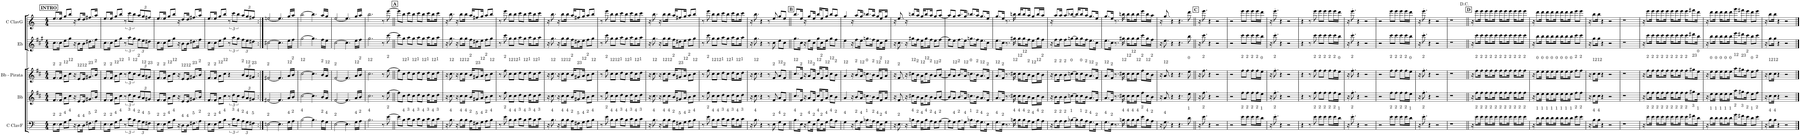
**kern	**kern	**kern	**kern	**kern
*part5	*part4	*part3	*part2	*part1
*staff5	*staff4	*staff3	*staff2	*staff1
*I"C ClavF	*I"Bb	*I"Bb - Pirata	*I"Eb	*I"C ClavG
*clefF4	*clefG2	*clefG2	*clefG2	*clefG2
*	*Trd1c2	*Trd1c2	*Trd5c9	*
*k[]	*k[f#c#]	*k[f#c#]	*k[f#c#g#]	*k[]
*M4/4	*M4/4	*M4/4	*M4/4	*M4/4
!!LO:REH:place=s1:a:B:cj:t=INTRO
=1	=1	=1	=1	=1
!	!	!LO:TX:a:t=2	!	!
!LO:TX:a:t=2	!	!	!	!
8.E\L	8.f#/L	8.f#/L	8.cc#\L	8.ee/L
!	!	!LO:TX:a:t=2	!	!
!LO:TX:a:t=2	!	!	!	!
16E\Jk	16f#/Jk	16f#/Jk	16cc#\Jk	16ee/Jk
!	!	!LO:TX:a:t=12	!	!
!LO:TX:a:t=4	!	!	!	!
8G\L	8a\L	8a\L	8ee\L	8gg/L
!	!	!LO:TX:a:t=12	!	!
!LO:TX:a:t=4	!	!	!	!
8B\J	8cc#\J	8cc#\J	8gg#\J	8bb/J
16r	16r	16r	16r	16r
!	!	!LO:TX:a:t=12	!	!
!LO:TX:a:t=4	!	!	!	!
8D\L	8e/L	8e/L	8b\L	8dd/L
!	!	!LO:TX:a:t=12	!	!
!LO:TX:a:t=4	!	!	!	!
16D\Jk	16e/Jk	16e/Jk	16b\Jk	16dd/Jk
!	!	!LO:TX:a:t=23	!	!
!LO:TX:a:t=5	!	!	!	!
8.F#X\L	8.g#X/L	8.g#X/L	8.dd#X\L	8.ff#X/L
!	!	!LO:TX:a:t=2	!	!
!LO:TX:a:t=2	!	!	!	!
16A\Jk	16b/Jk	16b/Jk	16ff#\Jk	16aa/Jk
=2	=2	=2	=2	=2
!	!	!LO:TX:a:t=2	!	!
!LO:TX:a:t=2	!	!	!	!
8.E\L	8.f#/L	8.f#/L	8.cc#\L	8.ee/L
!	!	!LO:TX:a:t=2	!	!
!LO:TX:a:t=2	!	!	!	!
16E\Jk	16f#/Jk	16f#/Jk	16cc#\Jk	16ee/Jk
!	!	!LO:TX:a:t=12	!	!
!LO:TX:a:t=4	!	!	!	!
8G\L	8a\L	8a\L	8ee\L	8gg/L
!	!	!LO:TX:a:t=12	!	!
!LO:TX:a:t=4	!	!	!	!
8B\J	8cc#\J	8cc#\J	8gg#\J	8bb/J
12r	12r	12r	12r	12r
!	!	!LO:TX:a:t=1	!	!
!LO:TX:a:t=3	!	!	!	!
12c\L	12dd\L	12dd\L	12aa\L	12ccc\L
!	!	!LO:TX:a:t=12	!	!
!LO:TX:a:t=4	!	!	!	!
12B\J	12cc#\J	12cc#\J	12gg#\J	12bb\J
*Xbrackettup	*Xbrackettup	*Xbrackettup	*Xbrackettup	*Xbrackettup
!	!	!LO:TX:a:t=2	!	!
!LO:TX:a:t=2	!	!	!	!
12A\L	12b/L	12b/L	12ff#\L	12aa/L
!	!	!LO:TX:a:t=12	!	!
!LO:TX:a:t=4	!	!	!	!
12G\	12a/	12a/	12ee\	12gg/
!	!	!LO:TX:a:t=23	!	!
!LO:TX:a:t=5	!	!	!	!
12F#X\J	12g#X/J	12g#X/J	12dd#X\J	12ff#X/J
=3	=3	=3	=3	=3
!	!	!LO:TX:a:t=2	!	!
!LO:TX:a:t=2	!	!	!	!
8.E\L	8.f#/L	8.f#/L	8.cc#\L	8.ee/L
!	!	!LO:TX:a:t=2	!	!
!LO:TX:a:t=2	!	!	!	!
16E\Jk	16f#/Jk	16f#/Jk	16cc#\Jk	16ee/Jk
!	!	!LO:TX:a:t=12	!	!
!LO:TX:a:t=4	!	!	!	!
8G\L	8a\L	8a\L	8ee\L	8gg/L
!	!	!LO:TX:a:t=12	!	!
!LO:TX:a:t=4	!	!	!	!
8B\J	8cc#\J	8cc#\J	8gg#\J	8bb/J
16r	16r	16r	16r	16r
!	!	!LO:TX:a:t=12	!	!
!LO:TX:a:t=4	!	!	!	!
8D\L	8e/L	8e/L	8b\L	8dd/L
!	!	!LO:TX:a:t=12	!	!
!LO:TX:a:t=4	!	!	!	!
16D\Jk	16e/Jk	16e/Jk	16b\Jk	16dd/Jk
!	!	!LO:TX:a:t=23	!	!
!LO:TX:a:t=5	!	!	!	!
8.F#X\L	8.g#X/L	8.g#X/L	8.dd#X\L	8.ff#X/L
!	!	!LO:TX:a:t=2	!	!
!LO:TX:a:t=2	!	!	!	!
16A\Jk	16b/Jk	16b/Jk	16ff#\Jk	16aa/Jk
=4	=4	=4	=4	=4
!	!	!LO:TX:a:t=2	!	!
!LO:TX:a:t=2	!	!	!	!
8.E\L	8.f#/L	8.f#/L	8.cc#\L	8.ee/L
!	!	!LO:TX:a:t=2	!	!
!LO:TX:a:t=2	!	!	!	!
16E\Jk	16f#/Jk	16f#/Jk	16cc#\Jk	16ee/Jk
!	!	!LO:TX:a:t=12	!	!
!LO:TX:a:t=4	!	!	!	!
8G\L	8a\L	8a\L	8ee\L	8gg/L
!	!	!LO:TX:a:t=12	!	!
!LO:TX:a:t=4	!	!	!	!
8B\J	8cc#\J	8cc#\J	8gg#\J	8bb/J
*brackettup	*brackettup	*	*brackettup	*brackettup
12r	12r	4r	12r	12r
!LO:TX:a:t=3	!	!	!	!
12c\L	12dd\L	.	12aa\L	12ccc\L
!LO:TX:a:t=4	!	!	!	!
12B\J	12cc#\J	.	12gg#\J	12bb\J
*Xbrackettup	*Xbrackettup	*	*Xbrackettup	*Xbrackettup
!	!	!LO:TX:a:t=2	!	!
!LO:TX:a:t=2	!	!	!	!
12A\L	12b/L	12b/L	12ff#\L	12aa/L
!	!	!LO:TX:a:t=12	!	!
!LO:TX:a:t=4	!	!	!	!
12G\	12a/	12a/	12ee\	12gg/
!	!	!LO:TX:a:t=23	!	!
!LO:TX:a:t=5	!	!	!	!
12F#X\J	12g#X/J	12g#X/J	12dd#X\J	12ff#X/J
=5:|!	=5:|!	=5:|!	=5:|!	=5:|!
!	!	!LO:TX:a:t=2	!	!
!LO:TX:a:t=2	!	!	!	!
[>2En\	[<2f#X/	[<2f#X/	[>2cc#X\	[<2een/
4.E\]	4.f#/]	4.f#/]	4.cc#\]	4.ee/]
!	!	!LO:TX:a:t=12	!	!
!LO:TX:a:t=4	!	!	!	!
16G\LL	16a/LL	16a/LL	16ee\LL	16gg/LL
!	!	!LO:TX:a:t=2	!	!
!LO:TX:a:t=2	!	!	!	!
16A\JJ	16b/JJ	16b/JJ	16ff#\JJ	16aa/JJ
=6	=6	=6	=6	=6
!	!	!LO:TX:a:t=12	!	!
!LO:TX:a:t=4	!	!	!	!
[>2B\	[>2cc#\	[>2cc#\	[>2gg#\	[>2bb\
4.B\]	4.cc#\]	4.cc#\]	4.gg#\]	4.bb\]
!	!	!LO:TX:a:t=2	!	!
!LO:TX:a:t=2	!	!	!	!
16A\LL	16b/LL	16b/LL	16ff#\LL	16aa/LL
!	!	!LO:TX:a:t=12	!	!
!LO:TX:a:t=4	!	!	!	!
16G\JJ	16a/JJ	16a/JJ	16ee\JJ	16gg/JJ
=7	=7	=7	=7	=7
!	!	!LO:TX:a:t=2	!	!
!LO:TX:a:t=2	!	!	!	!
[>2E\	[<2f#/	[<2f#/	[>2cc#\	[<2ee/
4.E\]	4.f#/]	4.f#/]	4.cc#\]	4.ee/]
!	!	!LO:TX:a:t=12	!	!
!LO:TX:a:t=4	!	!	!	!
16G\LL	16a/LL	16a/LL	16ee\LL	16gg/LL
!	!	!LO:TX:a:t=2	!	!
!LO:TX:a:t=2	!	!	!	!
16A\JJ	16b/JJ	16b/JJ	16ff#\JJ	16aa/JJ
=8	=8	=8	=8	=8
!	!	!LO:TX:a:t=12	!	!
!LO:TX:a:t=4	!	!	!	!
2.B\	2.cc#\	2.cc#\	2.gg#\	2.bb\
8r	8r	8r	8r	8r
!	!	!LO:TX:a:t=2	!	!
!LO:TX:a:t=2	!	!	!	!
[>8e\	[>8ff#\	[>8ff#\	[>8ccc#\	[>8eee\
!!LO:REH:place=s1:a:B:cj:t=A
=9||	=9||	=9||	=9||	=9||
8e\L]	8ff#\L]	8ff#\L]	8ccc#\L]	8eee\L]
!	!	!LO:TX:a:t=12	!	!
!LO:TX:a:t=4	!	!	!	!
8B\J	8cc#\J	8cc#\J	8gg#\J	8bb\J
!	!	!LO:TX:a:t=1	!	!
!LO:TX:a:t=3	!	!	!	!
8c\L	8dd\L	8dd\L	8aa\L	8ccc\L
!	!	!LO:TX:a:t=12	!	!
!LO:TX:a:t=4	!	!	!	!
8B\J	8cc#\J	8cc#\J	8gg#\J	8bb\J
!	!	!LO:TX:a:t=1	!	!
!LO:TX:a:t=3	!	!	!	!
8c\L	8dd\L	8dd\L	8aa\L	8ccc\L
!	!	!LO:TX:a:t=12	!	!
!LO:TX:a:t=4	!	!	!	!
8B\J	8cc#\J	8cc#\J	8gg#\J	8bb\J
!	!	!LO:TX:a:t=1	!	!
!LO:TX:a:t=3	!	!	!	!
16c\KL	16dd\KL	16dd\KL	16aa\KL	16ccc\KL
!	!	!LO:TX:a:t=12	!	!
!LO:TX:a:t=4	!	!	!	!
8B\	8cc#\	8cc#\	8gg#\	8bb\
!	!	!LO:TX:a:t=1	!	!
!LO:TX:a:t=3	!	!	!	!
16c\Jk	16dd\Jk	16dd\Jk	16aa\Jk	16ccc\Jk
=10	=10	=10	=10	=10
16r	16r	16r	16r	16r
!	!	!LO:TX:a:t=12	!	!
!LO:TX:a:t=4	!	!	!	!
8.B\	8.cc#\	8.cc#\	8.gg#\	8.bb\
16r	16r	16r	16r	16r
!	!	!LO:TX:a:t=12	!	!
!LO:TX:a:t=4	!	!	!	!
8B\L	8cc#\L	8cc#\L	8gg#\L	8bb\L
!	!	!LO:TX:a:t=12	!	!
!LO:TX:a:t=4	!	!	!	!
16B\Jk	16cc#\Jk	16cc#\Jk	16gg#\Jk	16bb\Jk
!	!	!LO:TX:a:t=2	!	!
!LO:TX:a:t=2	!	!	!	!
16A\KL	16b/KL	16b/KL	16ff#\KL	16aa/KL
!	!	!LO:TX:a:t=23	!	!
!LO:TX:a:t=5	!	!	!	!
8F#X\	8g#X/	8g#X/	8dd#X\	8ff#X/
!	!	!LO:TX:a:t=12	!	!
!LO:TX:a:t=4	!	!	!	!
16G\Jk	16a/Jk	16a/Jk	16ee\Jk	16gg/Jk
!	!	!LO:TX:a:t=2	!	!
!LO:TX:a:t=2	!	!	!	!
8A\L	8b\L	8b\L	8ff#\L	8aa/L
!	!	!LO:TX:a:t=12	!	!
!LO:TX:a:t=4	!	!	!	!
8B\J	8cc#\J	8cc#\J	8gg#\J	8bb/J
=11	=11	=11	=11	=11
8r	8r	8r	8r	8r
!	!	!LO:TX:a:t=2	!	!
!LO:TX:a:t=2	!	!	!	!
8e\	8ff#\	8ff#\	8ccc#\	8eee\
!	!	!LO:TX:a:t=12	!	!
!LO:TX:a:t=4	!	!	!	!
8B\L	8cc#\L	8cc#\L	8gg#\L	8bb\L
!	!	!LO:TX:a:t=12	!	!
!LO:TX:a:t=4	!	!	!	!
8B\J	8cc#\J	8cc#\J	8gg#\J	8bb\J
!	!	!LO:TX:a:t=1	!	!
!LO:TX:a:t=3	!	!	!	!
8c\L	8dd\L	8dd\L	8aa\L	8ccc\L
!	!	!LO:TX:a:t=12	!	!
!LO:TX:a:t=4	!	!	!	!
8B\J	8cc#\J	8cc#\J	8gg#\J	8bb\J
!	!	!LO:TX:a:t=1	!	!
!LO:TX:a:t=3	!	!	!	!
16c\KL	16dd\KL	16dd\KL	16aa\KL	16ccc\KL
!	!	!LO:TX:a:t=12	!	!
!LO:TX:a:t=4	!	!	!	!
8B\	8cc#\	8cc#\	8gg#\	8bb\
!	!	!LO:TX:a:t=1	!	!
!LO:TX:a:t=3	!	!	!	!
16c\Jk	16dd\Jk	16dd\Jk	16aa\Jk	16ccc\Jk
=12	=12	=12	=12	=12
16r	16r	16r	16r	16r
!	!	!LO:TX:a:t=12	!	!
!LO:TX:a:t=4	!	!	!	!
8.B\	8.cc#\	8.cc#\	8.gg#\	8.bb\
16r	16r	16r	16r	16r
!	!	!LO:TX:a:t=12	!	!
!LO:TX:a:t=4	!	!	!	!
8B\L	8cc#\L	8cc#\L	8gg#\L	8bb\L
!	!	!LO:TX:a:t=12	!	!
!LO:TX:a:t=4	!	!	!	!
16B\Jk	16cc#\Jk	16cc#\Jk	16gg#\Jk	16bb\Jk
!	!	!LO:TX:a:t=2	!	!
!LO:TX:a:t=2	!	!	!	!
16A\KL	16b/KL	16b/KL	16ff#\KL	16aa/KL
!	!	!LO:TX:a:t=23	!	!
!LO:TX:a:t=5	!	!	!	!
8F#X\	8g#X/	8g#X/	8dd#X\	8ff#X/
!	!	!LO:TX:a:t=12	!	!
!LO:TX:a:t=4	!	!	!	!
16G\Jk	16a/Jk	16a/Jk	16ee\Jk	16gg/Jk
!	!	!LO:TX:a:t=2	!	!
!LO:TX:a:t=2	!	!	!	!
8A\L	8b\L	8b\L	8ff#\L	8aa/L
!	!	!LO:TX:a:t=12	!	!
!LO:TX:a:t=4	!	!	!	!
8B\J	8cc#\J	8cc#\J	8gg#\J	8bb/J
=13	=13	=13	=13	=13
8r	8r	8r	8r	8r
!	!	!LO:TX:a:t=2	!	!
!LO:TX:a:t=2	!	!	!	!
8e\	8ff#\	8ff#\	8ccc#\	8eee\
!	!	!LO:TX:a:t=12	!	!
!LO:TX:a:t=4	!	!	!	!
8B\L	8cc#\L	8cc#\L	8gg#\L	8bb\L
!	!	!LO:TX:a:t=12	!	!
!LO:TX:a:t=4	!	!	!	!
8B\J	8cc#\J	8cc#\J	8gg#\J	8bb\J
!	!	!LO:TX:a:t=1	!	!
!LO:TX:a:t=3	!	!	!	!
8c\L	8dd\L	8dd\L	8aa\L	8ccc\L
!	!	!LO:TX:a:t=12	!	!
!LO:TX:a:t=4	!	!	!	!
8B\J	8cc#\J	8cc#\J	8gg#\J	8bb\J
!	!	!LO:TX:a:t=1	!	!
!LO:TX:a:t=3	!	!	!	!
16c\KL	16dd\KL	16dd\KL	16aa\KL	16ccc\KL
!	!	!LO:TX:a:t=12	!	!
!LO:TX:a:t=4	!	!	!	!
8B\	8cc#\	8cc#\	8gg#\	8bb\
!	!	!LO:TX:a:t=1	!	!
!LO:TX:a:t=3	!	!	!	!
16c\Jk	16dd\Jk	16dd\Jk	16aa\Jk	16ccc\Jk
=14	=14	=14	=14	=14
16r	16r	16r	16r	16r
!	!	!LO:TX:a:t=12	!	!
!LO:TX:a:t=4	!	!	!	!
8.B\	8.cc#\	8.cc#\	8.gg#\	8.bb\
16r	16r	16r	16r	16r
!	!	!LO:TX:a:t=12	!	!
!LO:TX:a:t=4	!	!	!	!
8B\L	8cc#\L	8cc#\L	8gg#\L	8bb\L
!	!	!LO:TX:a:t=12	!	!
!LO:TX:a:t=4	!	!	!	!
16B\Jk	16cc#\Jk	16cc#\Jk	16gg#\Jk	16bb\Jk
!	!	!LO:TX:a:t=2	!	!
!LO:TX:a:t=2	!	!	!	!
16A\KL	16b/KL	16b/KL	16ff#\KL	16aa/KL
!	!	!LO:TX:a:t=23	!	!
!LO:TX:a:t=5	!	!	!	!
8F#X\	8g#X/	8g#X/	8dd#X\	8ff#X/
!	!	!LO:TX:a:t=12	!	!
!LO:TX:a:t=4	!	!	!	!
16G\Jk	16a/Jk	16a/Jk	16ee\Jk	16gg/Jk
!	!	!LO:TX:a:t=2	!	!
!LO:TX:a:t=2	!	!	!	!
8A\L	8b\L	8b\L	8ff#\L	8aa/L
!	!	!LO:TX:a:t=12	!	!
!LO:TX:a:t=4	!	!	!	!
8B\J	8cc#\J	8cc#\J	8gg#\J	8bb/J
=15	=15	=15	=15	=15
8r	8r	8r	8r	8r
!	!	!LO:TX:a:t=2	!	!
!LO:TX:a:t=2	!	!	!	!
8e\	8ff#\	8ff#\	8ccc#\	8eee\
!	!	!LO:TX:a:t=12	!	!
!LO:TX:a:t=4	!	!	!	!
8B\L	8cc#\L	8cc#\L	8gg#\L	8bb\L
!	!	!LO:TX:a:t=12	!	!
!LO:TX:a:t=4	!	!	!	!
8B\J	8cc#\J	8cc#\J	8gg#\J	8bb\J
!	!	!LO:TX:a:t=1	!	!
!LO:TX:a:t=3	!	!	!	!
8c\L	8dd\L	8dd\L	8aa\L	8ccc\L
!	!	!LO:TX:a:t=12	!	!
!LO:TX:a:t=4	!	!	!	!
8B\J	8cc#\J	8cc#\J	8gg#\J	8bb\J
!	!	!LO:TX:a:t=1	!	!
!LO:TX:a:t=3	!	!	!	!
16c\KL	16dd\KL	16dd\KL	16aa\KL	16ccc\KL
!	!	!LO:TX:a:t=12	!	!
!LO:TX:a:t=4	!	!	!	!
8B\	8cc#\	8cc#\	8gg#\	8bb\
!	!	!LO:TX:a:t=1	!	!
!LO:TX:a:t=3	!	!	!	!
16c\Jk	16dd\Jk	16dd\Jk	16aa\Jk	16ccc\Jk
=16	=16	=16	=16	=16
16r	16r	16r	16r	16r
!	!	!LO:TX:a:t=12	!	!
!LO:TX:a:t=4	!	!	!	!
8.B\	8.cc#\	8.cc#\	8.gg#\	8.bb\
4r	4r	4r	4r	4r
8r	8r	8r	8r	8r
!	!	!LO:TX:a:t=2	!	!
!LO:TX:a:t=2	!	!	!	!
8E\	8f#/	8f#/	8cc#\	8ee/
!	!	!LO:TX:a:t=12	!	!
!LO:TX:a:t=4	!	!	!	!
8G\L	8a/L	8a/L	8ee\L	8gg/L
!	!	!LO:TX:a:t=2	!	!
!LO:TX:a:t=2	!	!	!	!
8E\J	8f#/J	8f#/J	8cc#\J	8ee/J
!!LO:REH:place=s1:a:B:cj:t=B
=17||	=17||	=17||	=17||	=17||
!	!	!LO:TX:a:t=12	!	!
!LO:TX:a:t=4	!	!	!	!
8.B\L	8.cc#/L	8.cc#/L	8.gg#\L	8.bb/L
!	!	!LO:TX:a:t=2	!	!
!LO:TX:a:t=2	!	!	!	!
16E\Jk	16f#/Jk	16f#/Jk	16cc#\Jk	16ee/Jk
16r	16r	16r	16r	16r
!	!	!LO:TX:a:t=12	!	!
!LO:TX:a:t=4	!	!	!	!
8G\L	8a/L	8a/L	8ee\L	8gg/L
!	!	!LO:TX:a:t=2	!	!
!LO:TX:a:t=2	!	!	!	!
16E\Jk	16f#/Jk	16f#/Jk	16cc#\Jk	16ee/Jk
!	!	!LO:TX:a:t=12	!	!
!LO:TX:a:t=4	!	!	!	!
16B\KL	16cc#/KL	16cc#/KL	16gg#\KL	16bb/KL
!	!	!LO:TX:a:t=2	!	!
!LO:TX:a:t=2	!	!	!	!
8E\	8f#/	8f#/	8cc#\	8ee/
!	!	!LO:TX:a:t=12	!	!
!LO:TX:a:t=4	!	!	!	!
16G\Jk	16a/Jk	16a/Jk	16ee\Jk	16gg/Jk
!	!	!LO:TX:a:t=12	!	!
!LO:TX:a:t=4	!	!	!	!
8B\L	8cc#\L	8cc#\L	8gg#\L	8bb/L
!	!	!LO:TX:a:t=2	!	!
!LO:TX:a:t=2	!	!	!	!
8A\J	8b\J	8b\J	8ff#\J	8aa/J
=18	=18	=18	=18	=18
!	!	!LO:TX:a:t=12	!	!
!LO:TX:a:t=4	!	!	!	!
4G\	4a/	4a/	4ee\	4gg/
16r	16r	16r	16r	16r
!	!	!LO:TX:a:t=2	!	!
!LO:TX:a:t=2	!	!	!	!
8A\L	8b/L	8b/L	8ff#\L	8aa/L
!	!	!LO:TX:a:t=12	!	!
!LO:TX:a:t=4	!	!	!	!
16G\Jk	16a/Jk	16a/Jk	16ee\Jk	16gg/Jk
!	!	!LO:TX:a:t=0	!	!
!LO:TX:a:t=1	!	!	!	!
8.B-X\L	8.ccn\L	8.ccn\L	8.ggn\L	8.bb-X/L
!	!	!LO:TX:a:t=2	!	!
!LO:TX:a:t=2	!	!	!	!
16A\Jk	16b\Jk	16b\Jk	16ff#\Jk	16aa/Jk
!	!	!LO:TX:a:t=12	!	!
!LO:TX:a:t=4	!	!	!	!
16G\KL	16a/KL	16a/KL	16ee\KL	16gg/KL
!	!	!LO:TX:a:t=2	!	!
!LO:TX:a:t=2	!	!	!	!
8E\	8f#/	8f#/	8cc#\	8ee/
!	!	!LO:TX:a:t=12	!	!
!LO:TX:a:t=4	!	!	!	!
16G\Jk	16a/Jk	16a/Jk	16ee\Jk	16gg/Jk
=19	=19	=19	=19	=19
16r	16r	16r	16r	16r
!	!	!LO:TX:a:t=2	!	!
!LO:TX:a:t=2	!	!	!	!
8.E\	8.f#/	8.f#/	8.cc#\	8.ee/
16r	16r	16r	16r	16r
!	!	!LO:TX:a:t=12	!	!
!LO:TX:a:t=4	!	!	!	!
8Bn\L	8cc#X\L	8cc#X\L	8gg#X\L	8bbn/L
!	!	!LO:TX:a:t=2	!	!
!LO:TX:a:t=2	!	!	!	!
16A\Jk	16b\Jk	16b\Jk	16ff#\Jk	16aa/Jk
!	!	!LO:TX:a:t=12	!	!
!LO:TX:a:t=4	!	!	!	!
16G\KL	16a\KL	16a\KL	16ee\KL	16gg/KL
!	!	!LO:TX:a:t=12	!	!
!LO:TX:a:t=4	!	!	!	!
8B\	8cc#\	8cc#\	8gg#\	8bb/
!	!	!LO:TX:a:t=2	!	!
!LO:TX:a:t=2	!	!	!	!
16A\Jk	16b\Jk	16b\Jk	16ff#\Jk	16aa/Jk
!	!	!LO:TX:a:t=12	!	!
!LO:TX:a:t=4	!	!	!	!
8G\L	8a/L	8a/L	8ee\L	8gg/L
!	!	!LO:TX:a:t=2	!	!
!LO:TX:a:t=2	!	!	!	!
[>8A\J	[<8b/J	[<8b/J	[>8ff#\J	[<8aa/J
=20	=20	=20	=20	=20
8A\L]	8b/L]	8b/L]	8ff#\L]	8aa/L]
!	!	!LO:TX:a:t=12	!	!
!LO:TX:a:t=4	!	!	!	!
8G\J	8a/J	8a/J	8ee\J	8gg/J
!	!	!LO:TX:a:t=2	!	!
!LO:TX:a:t=2	!	!	!	!
8.A\L	8.b/L	8.b/L	8.ff#\L	8.aa/L
!	!	!LO:TX:a:t=12	!	!
!LO:TX:a:t=4	!	!	!	!
16G\Jk	16a/Jk	16a/Jk	16ee\Jk	16gg/Jk
!	!	!LO:TX:a:t=0	!	!
!LO:TX:a:t=1	!	!	!	!
8.B-X\L	8.ccn\L	8.ccn\L	8.ggn\L	8.bb-X/L
!	!	!LO:TX:a:t=2	!	!
!LO:TX:a:t=2	!	!	!	!
16A\Jk	16b\Jk	16b\Jk	16ff#\Jk	16aa/Jk
!	!	!LO:TX:a:t=12	!	!
!LO:TX:a:t=4	!	!	!	!
8.G\L	8.a/L	8.a/L	8.ee\L	8.gg/L
!	!	!LO:TX:a:t=2	!	!
!LO:TX:a:t=2	!	!	!	!
16E\Jk	16f#/Jk	16f#/Jk	16cc#\Jk	16ee/Jk
=21	=21	=21	=21	=21
!	!	!LO:TX:a:t=12	!	!
!LO:TX:a:t=4	!	!	!	!
8.G\L	8.a/L	8.a/L	8.ee\L	8.gg/L
!	!	!LO:TX:a:t=2	!	!
!LO:TX:a:t=2	!	!	!	!
16E\Jk	16f#/Jk	16f#/Jk	16cc#\Jk	16ee/Jk
8.r	8.r	8.r	8.r	8.r
!	!	!LO:TX:a:t=12	!	!
!LO:TX:a:t=4	!	!	!	!
16Bn\	16cc#X\	16cc#X\	16gg#X\	16bbn\
!	!	!LO:TX:a:t=12	!	!
!LO:TX:a:t=4	!	!	!	!
16B\KL	16cc#\KL	16cc#\KL	16gg#\KL	16bb/KL
!	!	!LO:TX:a:t=12	!	!
!LO:TX:a:t=4	!	!	!	!
8B\	8cc#\	8cc#\	8gg#\	8bb/
!	!	!LO:TX:a:t=2	!	!
!LO:TX:a:t=2	!	!	!	!
16A\Jk	16b\Jk	16b\Jk	16ff#\Jk	16aa/Jk
!	!	!LO:TX:a:t=12	!	!
!LO:TX:a:t=4	!	!	!	!
8G\L	8a\L	8a\L	8ee\L	8gg/L
!	!	!LO:TX:a:t=12	!	!
!LO:TX:a:t=4	!	!	!	!
16B\L	16cc#\L	16cc#\L	16gg#\L	16bb/L
!	!	!LO:TX:a:t=2	!	!
!LO:TX:a:t=2	!	!	!	!
16A\JJ	16b\JJ	16b\JJ	16ff#\JJ	16aa/JJ
=22	=22	=22	=22	=22
16r	16r	16r	16r	16r
!	!	!LO:TX:a:t=2	!	!
!LO:TX:a:t=2	!	!	!	!
8A\L	8b\L	8b\L	8ff#\L	8aa/L
!	!	!LO:TX:a:t=2	!	!
!LO:TX:a:t=2	!	!	!	!
16A\Jk	16b\Jk	16b\Jk	16ff#\Jk	16aa/Jk
!	!	!LO:TX:a:t=2	!	!
!LO:TX:a:t=2	!	!	!	!
8A\L	8b\L	8b\L	8ff#\L	8aa/L
!	!	!LO:TX:a:t=0	!	!
!LO:TX:a:t=1	!	!	!	!
[>8B-X\J	[>8ccn\J	[>8ccn\J	[>8ggn\J	[<8bb-X/J
16B-\KL]	16cc\KL]	16cc\KL]	16gg\KL]	16bb-/KL]
!	!	!LO:TX:a:t=0	!	!
!LO:TX:a:t=1	!	!	!	!
8B-\	8cc\	8cc\	8gg\	8bb-/
!	!	!LO:TX:a:t=2	!	!
!LO:TX:a:t=2	!	!	!	!
16A\Jk	16b\Jk	16b\Jk	16ff#\Jk	16aa/Jk
!	!	!LO:TX:a:t=12	!	!
!LO:TX:a:t=4	!	!	!	!
8.G\L	8.a/L	8.a/L	8.ee\L	8.gg/L
!	!	!LO:TX:a:t=2	!	!
!LO:TX:a:t=2	!	!	!	!
16E\Jk	16f#/Jk	16f#/Jk	16cc#\Jk	16ee/Jk
=23	=23	=23	=23	=23
!	!	!LO:TX:a:t=12	!	!
!LO:TX:a:t=4	!	!	!	!
8.G\L	8.a/L	8.a/L	8.ee\L	8.gg/L
!	!	!LO:TX:a:t=2	!	!
!LO:TX:a:t=2	!	!	!	!
16E\Jk	16f#/Jk	16f#/Jk	16cc#\Jk	16ee/Jk
8.r	8.r	8.r	8.r	8.r
!	!	!LO:TX:a:t=12	!	!
!LO:TX:a:t=4	!	!	!	!
16Bn\	16cc#X\	16cc#X\	16gg#X\	16bbn\
!	!	!LO:TX:a:t=12	!	!
!LO:TX:a:t=4	!	!	!	!
16B\KL	16cc#\KL	16cc#\KL	16gg#\KL	16bb\KL
!	!	!LO:TX:a:t=12	!	!
!LO:TX:a:t=4	!	!	!	!
8B\	8cc#\	8cc#\	8gg#\	8bb\
!	!	!LO:TX:a:t=12	!	!
!LO:TX:a:t=4	!	!	!	!
16B\Jk	16cc#\Jk	16cc#\Jk	16gg#\Jk	16bb\Jk
!	!	!LO:TX:a:t=2	!	!
!LO:TX:a:t=2	!	!	!	!
8e\L	8ff#\L	8ff#\L	8ccc#\L	8eee\L
!	!	!LO:TX:a:t=12	!	!
!LO:TX:a:t=4	!	!	!	!
16B\L	16cc#\L	16cc#\L	16gg#\L	16bb\L
!	!	!LO:TX:a:t=2	!	!
!LO:TX:a:t=2	!	!	!	!
16A\JJ	16b\JJ	16b\JJ	16ff#\JJ	16aa\JJ
=24	=24	=24	=24	=24
16r	16r	16r	16r	16r
!	!	!LO:TX:a:t=12	!	!
!LO:TX:a:t=4	!	!	!	!
8.G\	8.a/	8.a/	8.ee\	8.gg/
4r	4r	4r	4r	4r
4.r	4.r	4.r	4.r	4.r
!	!	!LO:TX:a:t=0	!	!
!LO:TX:a:t=1	!	!	!	!
8d\	8ee\	8ee\	8bb\	8ddd\
!!LO:REH:place=s1:a:B:cj:t=C
=25||	=25||	=25||	=25||	=25||
16r	16r	16r	16r	16r
!	!	!LO:TX:a:t=2	!	!
!LO:TX:a:t=2	!	!	!	!
8.e\	8.ff#\	8.ff#\	8.ccc#\	8.eee\
4r	4r	4r	4r	4r
2r	2r	2r	2r	2r
=26	=26	=26	=26	=26
2r	2r	2r	2r	2r
!	!	!LO:TX:a:t=2	!	!
!LO:TX:a:t=2	!	!	!	!
8e\L	8ff#\L	8ff#\L	8ccc#\L	8eee\L
!	!	!LO:TX:a:t=2	!	!
!LO:TX:a:t=2	!	!	!	!
8e\J	8ff#\J	8ff#\J	8ccc#\J	8eee\J
!	!	!LO:TX:a:t=2	!	!
!LO:TX:a:t=2	!	!	!	!
8e\L	8ff#\L	8ff#\L	8ccc#\L	8eee\L
!	!	!LO:TX:a:t=2	!	!
!LO:TX:a:t=2	!	!	!	!
16e\L	16ff#\L	16ff#\L	16ccc#\L	16eee\L
!	!	!LO:TX:a:t=0	!	!
!LO:TX:a:t=1	!	!	!	!
16d\JJ	16ee\JJ	16ee\JJ	16bb\JJ	16ddd\JJ
=27	=27	=27	=27	=27
16r	16r	16r	16r	16r
!	!	!LO:TX:a:t=2	!	!
!LO:TX:a:t=2	!	!	!	!
8.e'\	8.ff#'\	8.ff#'\	8.ccc#'\	8.eee'\
4r	4r	4r	4r	4r
2r	2r	2r	2r	2r
=28	=28	=28	=28	=28
4r	4r	4r	4r	4r
8r	8r	8r	8r	8r
!	!	!LO:TX:a:t=2	!	!
!LO:TX:a:t=2	!	!	!	!
8e\	8ff#\	8ff#\	8ccc#\	8eee\
!	!	!LO:TX:a:t=2	!	!
!LO:TX:a:t=2	!	!	!	!
8e\L	8ff#\L	8ff#\L	8ccc#\L	8eee\L
!	!	!LO:TX:a:t=2	!	!
!LO:TX:a:t=2	!	!	!	!
8e\J	8ff#\J	8ff#\J	8ccc#\J	8eee\J
!	!	!LO:TX:a:t=2	!	!
!LO:TX:a:t=2	!	!	!	!
8e\L	8ff#\L	8ff#\L	8ccc#\L	8eee\L
!	!	!LO:TX:a:t=2	!	!
!LO:TX:a:t=2	!	!	!	!
16e\L	16ff#\L	16ff#\L	16ccc#\L	16eee\L
!	!	!LO:TX:a:t=0	!	!
!LO:TX:a:t=1	!	!	!	!
16d\JJ	16ee\JJ	16ee\JJ	16bb\JJ	16ddd\JJ
=29	=29	=29	=29	=29
16r	16r	16r	16r	16r
!	!	!LO:TX:a:t=2	!	!
!LO:TX:a:t=2	!	!	!	!
8.e'\	8.ff#'\	8.ff#'\	8.ccc#'\	8.eee'\
4r	4r	4r	4r	4r
2r	2r	2r	2r	2r
=30	=30	=30	=30	=30
2r	2r	2r	2r	2r
!	!	!LO:TX:a:t=2	!	!
!LO:TX:a:t=2	!	!	!	!
8e\L	8ff#\L	8ff#\L	8ccc#\L	8eee\L
!	!	!LO:TX:a:t=2	!	!
!LO:TX:a:t=2	!	!	!	!
8e\J	8ff#\J	8ff#\J	8ccc#\J	8eee\J
!	!	!LO:TX:a:t=2	!	!
!LO:TX:a:t=2	!	!	!	!
8e\L	8ff#\L	8ff#\L	8ccc#\L	8eee\L
!	!	!LO:TX:a:t=2	!	!
!LO:TX:a:t=2	!	!	!	!
16e\L	16ff#\L	16ff#\L	16ccc#\L	16eee\L
!	!	!LO:TX:a:t=0	!	!
!LO:TX:a:t=1	!	!	!	!
16d\JJ	16ee\JJ	16ee\JJ	16bb\JJ	16ddd\JJ
=31	=31	=31	=31	=31
16r	16r	16r	16r	16r
!	!	!LO:TX:a:t=2	!	!
!LO:TX:a:t=2	!	!	!	!
8.e'\	8.ff#'\	8.ff#'\	8.ccc#'\	8.eee'\
4r	4r	4r	4r	4r
2r	2r	2r	2r	2r
=32	=32	=32	=32	=32
1r	1r	1r	1r	1r
!!LO:REH:place=s1:a:B:cj:t=D
=33||	=33||	=33||	=33||	=33||
16r	16r	16r	16r	16r
!	!	!LO:TX:a:t=2	!	!
!LO:TX:a:t=2	!	!	!	!
8e\L	8ff#\L	8ff#\L	8ccc#\L	8eee\L
!	!	!LO:TX:a:t=2	!	!
!LO:TX:a:t=2	!	!	!	!
16e\Jk	16ff#\Jk	16ff#\Jk	16ccc#\Jk	16eee\Jk
!	!	!LO:TX:a:t=2	!	!
!LO:TX:a:t=2	!	!	!	!
16e\KL	16ff#\KL	16ff#\KL	16ccc#\KL	16eee\KL
!	!	!LO:TX:a:t=2	!	!
!LO:TX:a:t=2	!	!	!	!
8e\	8ff#\	8ff#\	8ccc#\	8eee\
!	!	!LO:TX:a:t=2	!	!
!LO:TX:a:t=2	!	!	!	!
16e\Jk	16ff#\Jk	16ff#\Jk	16ccc#\Jk	16eee\Jk
!	!	!LO:TX:a:t=2	!	!
!LO:TX:a:t=2	!	!	!	!
16e\KL	16ff#\KL	16ff#\KL	16ccc#\KL	16eee\KL
!	!	!LO:TX:a:t=2	!	!
!LO:TX:a:t=2	!	!	!	!
8e\	8ff#\	8ff#\	8ccc#\	8eee\
!	!	!LO:TX:a:t=2	!	!
!LO:TX:a:t=2	!	!	!	!
16e\Jk	16ff#\Jk	16ff#\Jk	16ccc#\Jk	16eee\Jk
!	!	!LO:TX:a:t=2	!	!
!LO:TX:a:t=2	!	!	!	!
16e\KL	16ff#\KL	16ff#\KL	16ccc#\KL	16eee\KL
!	!	!LO:TX:a:t=2	!	!
!LO:TX:a:t=2	!	!	!	!
8e\	8ff#\	8ff#\	8ccc#\	8eee\
!	!	!LO:TX:a:t=2	!	!
!LO:TX:a:t=2	!	!	!	!
16e\Jk	16ff#\Jk	16ff#\Jk	16ccc#\Jk	16eee\Jk
=34	=34	=34	=34	=34
16r	16r	16r	16r	16r
!	!	!LO:TX:a:t=0	!	!
!LO:TX:a:t=1	!	!	!	!
8d\L	8ee\L	8ee\L	8bb\L	8ddd\L
!	!	!LO:TX:a:t=0	!	!
!LO:TX:a:t=1	!	!	!	!
16d\Jk	16ee\Jk	16ee\Jk	16bb\Jk	16ddd\Jk
!	!	!LO:TX:a:t=0	!	!
!LO:TX:a:t=1	!	!	!	!
16d\KL	16ee\KL	16ee\KL	16bb\KL	16ddd\KL
!	!	!LO:TX:a:t=0	!	!
!LO:TX:a:t=1	!	!	!	!
8d\	8ee\	8ee\	8bb\	8ddd\
!	!	!LO:TX:a:t=0	!	!
!LO:TX:a:t=1	!	!	!	!
16d\Jk	16ee\Jk	16ee\Jk	16bb\Jk	16ddd\Jk
!	!	!LO:TX:a:t=0	!	!
!LO:TX:a:t=1	!	!	!	!
16d\KL	16ee\KL	16ee\KL	16bb\KL	16ddd\KL
!	!	!LO:TX:a:t=0	!	!
!LO:TX:a:t=1	!	!	!	!
8d\	8ee\	8ee\	8bb\	8ddd\
!	!	!LO:TX:a:t=0	!	!
!LO:TX:a:t=1	!	!	!	!
16d\Jk	16ee\Jk	16ee\Jk	16bb\Jk	16ddd\Jk
!	!	!LO:TX:a:t=2	!	!
!LO:TX:a:t=2	!	!	!	!
8e\L	8ff#\L	8ff#\L	8ccc#\L	8eee\L
!	!	!LO:TX:a:t=2	!	!
!LO:TX:a:t=2	!	!	!	!
8e\J	8ff#\J	8ff#\J	8ccc#\J	8eee\J
=35	=35	=35	=35	=35
16r	16r	16r	16r	16r
!	!	!LO:TX:a:t=12	!	!
!LO:TX:a:t=4	!	!	!	!
8B\L	8cc#\L	8cc#\L	8gg#\L	8bb\L
!	!	!LO:TX:a:t=12	!	!
!LO:TX:a:t=4	!	!	!	!
16B\Jk	16cc#\Jk	16cc#\Jk	16gg#\Jk	16bb\Jk
4r	4r	4r	4r	4r
2r	2r	2r	2r	2r
=36	=36	=36	=36	=36
1r	1r	1r	1r	1r
=37	=37	=37	=37	=37
16r	16r	16r	16r	16r
!	!	!LO:TX:a:t=2	!	!
!LO:TX:a:t=2	!	!	!	!
8e\L	8ff#\L	8ff#\L	8ccc#\L	8eee\L
!	!	!LO:TX:a:t=2	!	!
!LO:TX:a:t=2	!	!	!	!
16e\Jk	16ff#\Jk	16ff#\Jk	16ccc#\Jk	16eee\Jk
!	!	!LO:TX:a:t=2	!	!
!LO:TX:a:t=2	!	!	!	!
16e\KL	16ff#\KL	16ff#\KL	16ccc#\KL	16eee\KL
!	!	!LO:TX:a:t=2	!	!
!LO:TX:a:t=2	!	!	!	!
8e\	8ff#\	8ff#\	8ccc#\	8eee\
!	!	!LO:TX:a:t=2	!	!
!LO:TX:a:t=2	!	!	!	!
16e\Jk	16ff#\Jk	16ff#\Jk	16ccc#\Jk	16eee\Jk
!	!	!LO:TX:a:t=2	!	!
!LO:TX:a:t=2	!	!	!	!
16e\KL	16ff#\KL	16ff#\KL	16ccc#\KL	16eee\KL
!	!	!LO:TX:a:t=2	!	!
!LO:TX:a:t=2	!	!	!	!
8e\	8ff#\	8ff#\	8ccc#\	8eee\
!	!	!LO:TX:a:t=2	!	!
!LO:TX:a:t=2	!	!	!	!
16e\Jk	16ff#\Jk	16ff#\Jk	16ccc#\Jk	16eee\Jk
!	!	!LO:TX:a:t=2	!	!
!LO:TX:a:t=2	!	!	!	!
16e\KL	16ff#\KL	16ff#\KL	16ccc#\KL	16eee\KL
!	!	!LO:TX:a:t=23	!	!
!LO:TX:a:t=3	!	!	!	!
8f#X\	8gg#X\	8gg#X\	8ddd#X\	8fff#X\
!	!	!LO:TX:a:t=0	!	!
!LO:TX:a:t=1	!	!	!	!
16d\Jk	16ee\Jk	16ee\Jk	16bb\Jk	16ddd\Jk
=38	=38	=38	=38	=38
16r	16r	16r	16r	16r
!	!	!LO:TX:a:t=0	!	!
!LO:TX:a:t=1	!	!	!	!
8d\L	8ee\L	8ee\L	8bb\L	8ddd\L
!	!	!LO:TX:a:t=0	!	!
!LO:TX:a:t=1	!	!	!	!
16d\Jk	16ee\Jk	16ee\Jk	16bb\Jk	16ddd\Jk
!	!	!LO:TX:a:t=0	!	!
!LO:TX:a:t=1	!	!	!	!
16d\KL	16ee\KL	16ee\KL	16bb\KL	16ddd\KL
!	!	!LO:TX:a:t=0	!	!
!LO:TX:a:t=1	!	!	!	!
8d\	8ee\	8ee\	8bb\	8ddd\
!	!	!LO:TX:a:t=0	!	!
!LO:TX:a:t=1	!	!	!	!
16d\Jk	16ee\Jk	16ee\Jk	16bb\Jk	16ddd\Jk
!	!	!LO:TX:a:t=12	!	!
!LO:TX:a:t=2	!	!	!	!
16g\KL	16aa\KL	16aa\KL	16eee\KL	16ggg\KL
!	!	!LO:TX:a:t=23	!	!
!LO:TX:a:t=3	!	!	!	!
8f#X\	8gg#X\	8gg#X\	8ddd#X\	8fff#X\
!	!	!LO:TX:a:t=2	!	!
!LO:TX:a:t=2	!	!	!	!
16e\Jk	16ff#\Jk	16ff#\Jk	16ccc#\Jk	16eee\Jk
!	!	!LO:TX:a:t=0	!	!
!LO:TX:a:t=1	!	!	!	!
8d\L	8ee\L	8ee\L	8bb\L	8ddd\L
!	!	!LO:TX:a:t=2	!	!
!LO:TX:a:t=2	!	!	!	!
8e\J	8ff#\J	8ff#\J	8ccc#\J	8eee\J
=39	=39	=39	=39	=39
16r	16r	16r	16r	16r
!	!	!LO:TX:a:t=12	!	!
!LO:TX:a:t=4	!	!	!	!
8B\L	8cc#\L	8cc#\L	8gg#\L	8bb\L
!	!	!LO:TX:a:t=12	!	!
!LO:TX:a:t=4	!	!	!	!
16B\Jk	16cc#\Jk	16cc#\Jk	16gg#\Jk	16bb\Jk
4r	4r	4r	4r	4r
2r	2r	2r	2r	2r
==	==	==	==	==
*-	*-	*-	*-	*-
